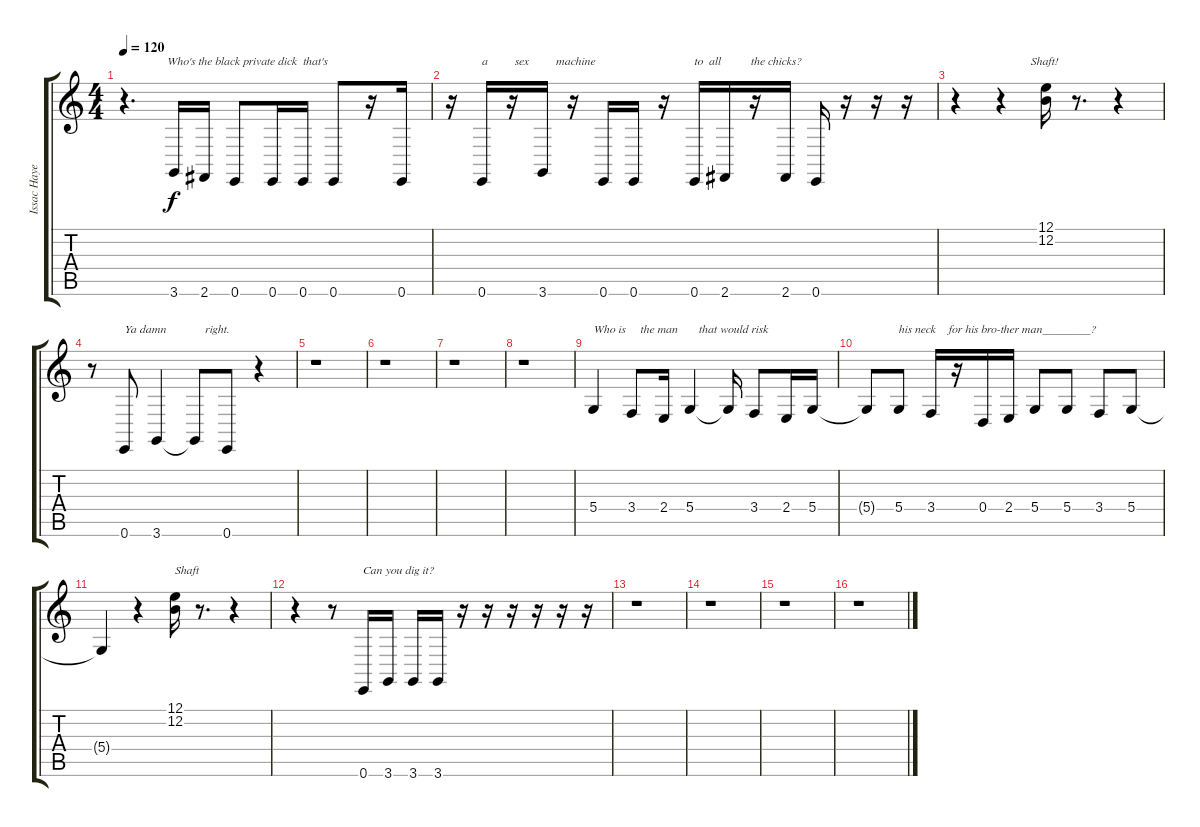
\track ("Issac Hayes & Backup" "Issac Haye") {instrument brasssection}
\staff {score tabs}
\tuning (E4 B3 G3 D3 A2 E2) {hide}
\ts (4 4)
\tempo 120
\clef g2
\ks c
r.4{d txt "              Who's the black private dick  that's" dy f} 3.6.16{volume 16 instrument synthvoice} 2.6.16 0.6.8 0.6.16 0.6.16 0.6.8 r.16 0.6.16 |
r.16 0.6.16{txt "a         sex         machine   "} r.16 3.6.16 r.16 0.6.16 0.6.16 r.16 0.6.16{txt "to  all          the chicks?"} 2.6.16 r.16 2.6.16 0.6.16 r.16 r.16 r.16 |
r.4 r.4{txt "          Shaft! "} (12.1 12.2).16 r.8{d} r.4 |
r.8 0.6.8{txt "Ya damn             right."} 3.6.4 3.6{t}.8 0.6.8 r.4 |
r.1 |
r.1 |
r.1 |
r.1 |
5.4.4{txt "Who is     the man       that would risk" volume 16 instrument synthvoice} 3.4.8 2.4.16 5.4.4 5.4{t}.16 3.4.8 2.4.16 5.4.16 |
5.4{t}.8 5.4.8{txt "his neck    for his bro-ther man________?"} 3.4.16 r.16 0.4.16 2.4.16 5.4.8 5.4.8 3.4.8 5.4.8 |
5.4{t}.4 r.4 (12.1 12.2).16{txt "Shaft"} r.8{d} r.4 |
r.4 r.8 0.6.16{txt "Can you dig it?"} 3.6.16 3.6.16 3.6.16 r.16 r.16 r.16 r.16 r.16 r.16 |
r.1 |
r.1 |
r.1 |
r.1
